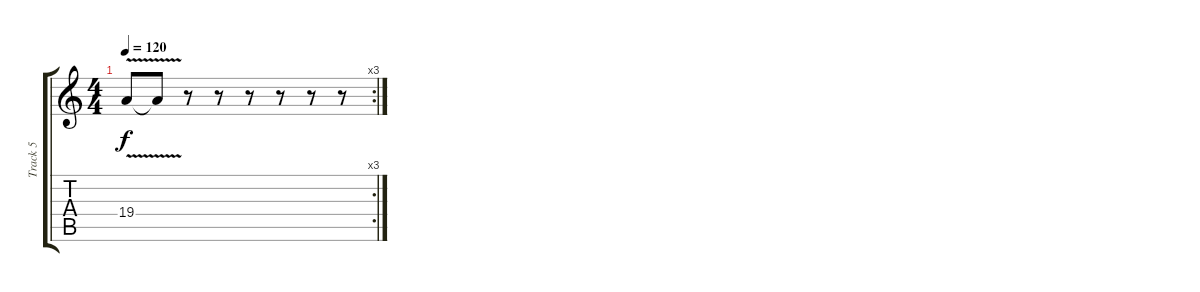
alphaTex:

\track ("Track 5" "Track 5") {instrument vibraphone}
\staff {score tabs}
\tuning (E4 B3 G3 D3 A2 E2) {hide}
\rc 3
\ts (4 4)
\tempo 120
\clef g2
\ks c
19.4{v}.8{dy f} 19.4{t}.8 r.8 r.8 r.8 r.8 r.8 r.8
